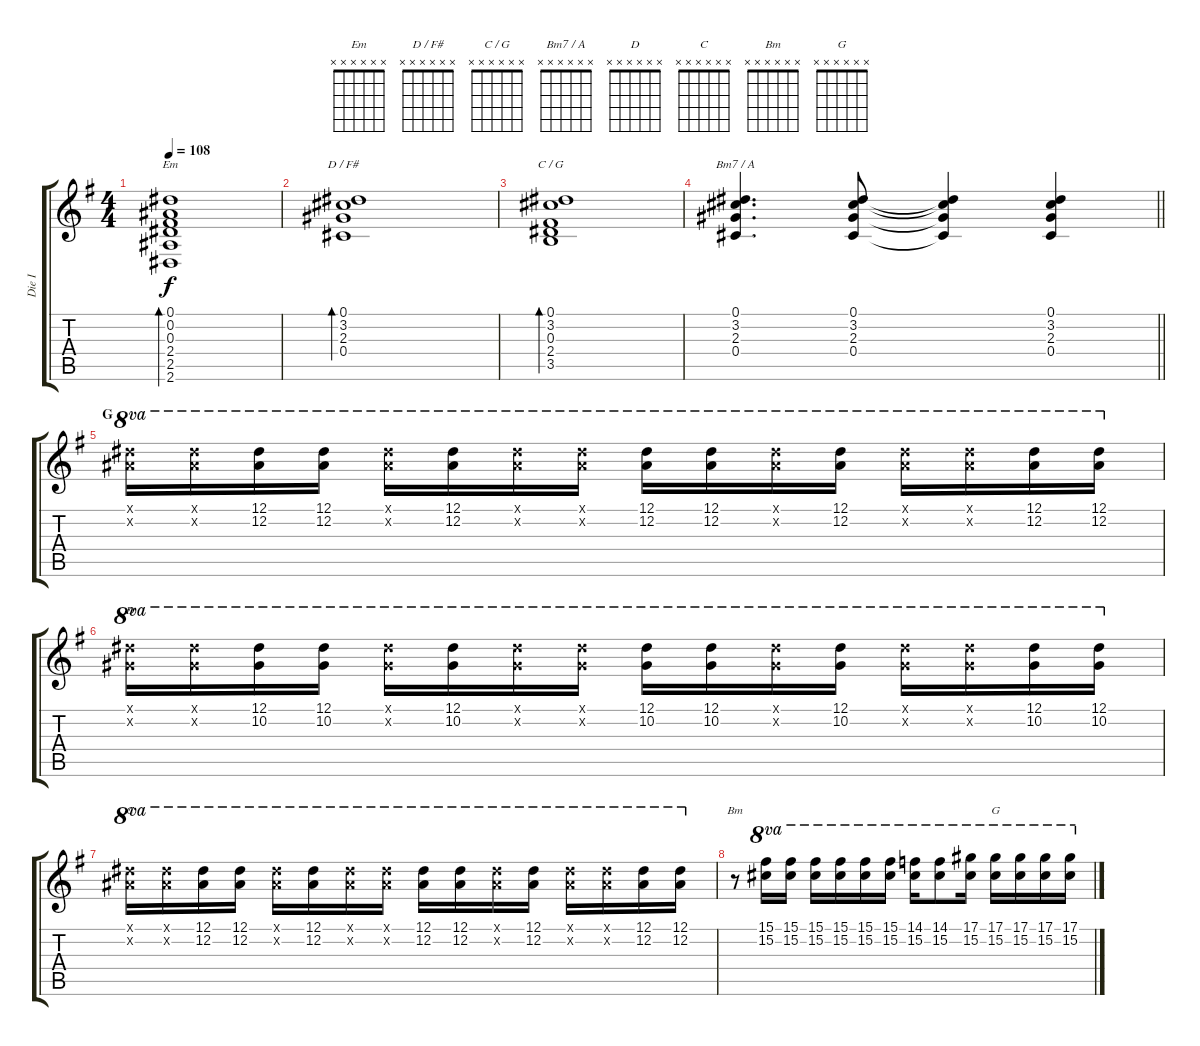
\track ("Die I" "Die I") {instrument electricguitarclean}
\staff {score tabs}
\tuning (Eb4 Bb3 Gb3 Db3 Ab2 Db2) {hide}
\chord ("Em" x x x x x x)
\chord ("D / F#" x x x x x x)
\chord ("C / G" x x x x x x)
\chord ("Bm7 / A" x x x x x x)
\chord ("D" x x x x x x)
\chord ("C" x x x x x x)
\chord ("Bm" x x x x x x)
\chord ("G" x x x x x x)
\ts (4 4)
\tempo 108
\clef g2
\ks eminor
(0.1 0.2 0.3 2.4 2.5 2.6).1{bd 240 ch "Em" dy f} |
(0.1 3.2 2.3 0.4).1{bd 240 ch "D / F#"} |
(0.1 3.2 0.3 2.4 3.5).1{bd 240 ch "C / G"} |
\barLineRight lightlight
(0.1 3.2 2.3 0.4).4{d ch "Bm7 / A"} (0.1 3.2 2.3 0.4).8 (0.1{t} 3.2{t} 2.3{t} 0.4{t}).4 (0.1 3.2 2.3 0.4).4 |
\section ("" "G")
(12.1{x} 12.2{x}).16{ot 8va instrument distortionguitar} (12.1{x} 12.2{x}).16{ot 8va} (12.1 12.2).16{ot 8va} (12.1 12.2).16{ot 8va} (12.1{x} 12.2{x}).16{ot 8va} (12.1 12.2).16{ot 8va} (12.1{x} 12.2{x}).16{ot 8va} (12.1{x} 12.2{x}).16{ot 8va} (12.1 12.2).16{ot 8va} (12.1 12.2).16{ot 8va} (12.1{x} 12.2{x}).16{ot 8va} (12.1 12.2).16{ot 8va} (12.1{x} 12.2{x}).16{ot 8va} (12.1{x} 12.2{x}).16{ot 8va} (12.1 12.2).16{ot 8va} (12.1 12.2).16{ot 8va} |
(12.1{x} 10.2{x}).16{ch "D" ot 8va} (12.1{x} 10.2{x}).16{ot 8va} (12.1 10.2).16{ot 8va} (12.1 10.2).16{ot 8va} (12.1{x} 10.2{x}).16{ot 8va} (12.1 10.2).16{ot 8va} (12.1{x} 10.2{x}).16{ot 8va} (12.1{x} 10.2{x}).16{ot 8va} (12.1 10.2).16{ot 8va} (12.1 10.2).16{ot 8va} (12.1{x} 10.2{x}).16{ot 8va} (12.1 10.2).16{ot 8va} (12.1{x} 10.2{x}).16{ot 8va} (12.1{x} 10.2{x}).16{ot 8va} (12.1 10.2).16{ot 8va} (12.1 10.2).16{ot 8va} |
(12.1{x} 12.2{x}).16{ch "C" ot 8va} (12.1{x} 12.2{x}).16{ot 8va} (12.1 12.2).16{ot 8va} (12.1 12.2).16{ot 8va} (12.1{x} 12.2{x}).16{ot 8va} (12.1 12.2).16{ot 8va} (12.1{x} 12.2{x}).16{ot 8va} (12.1{x} 12.2{x}).16{ot 8va} (12.1 12.2).16{ot 8va} (12.1 12.2).16{ot 8va} (12.1{x} 12.2{x}).16{ot 8va} (12.1 12.2).16{ot 8va} (12.1{x} 12.2{x}).16{ot 8va} (12.1{x} 12.2{x}).16{ot 8va} (12.1 12.2).16{ot 8va} (12.1 12.2).16{ot 8va} |
r.8{ch "Bm"} (15.1 15.2).16{ot 8va} (15.1 15.2).16{ot 8va} (15.1 15.2).16{ot 8va} (15.1 15.2).16{ot 8va} (15.1 15.2).16{ot 8va} (15.1 15.2).16{ot 8va} (14.1 15.2).16{ot 8va} (14.1 15.2).8{ot 8va} (17.1 15.2).16{ot 8va} (17.1 15.2).16{ch "G" ot 8va} (17.1 15.2).16{ot 8va} (17.1 15.2).16{ot 8va} (17.1 15.2).16{ot 8va}
